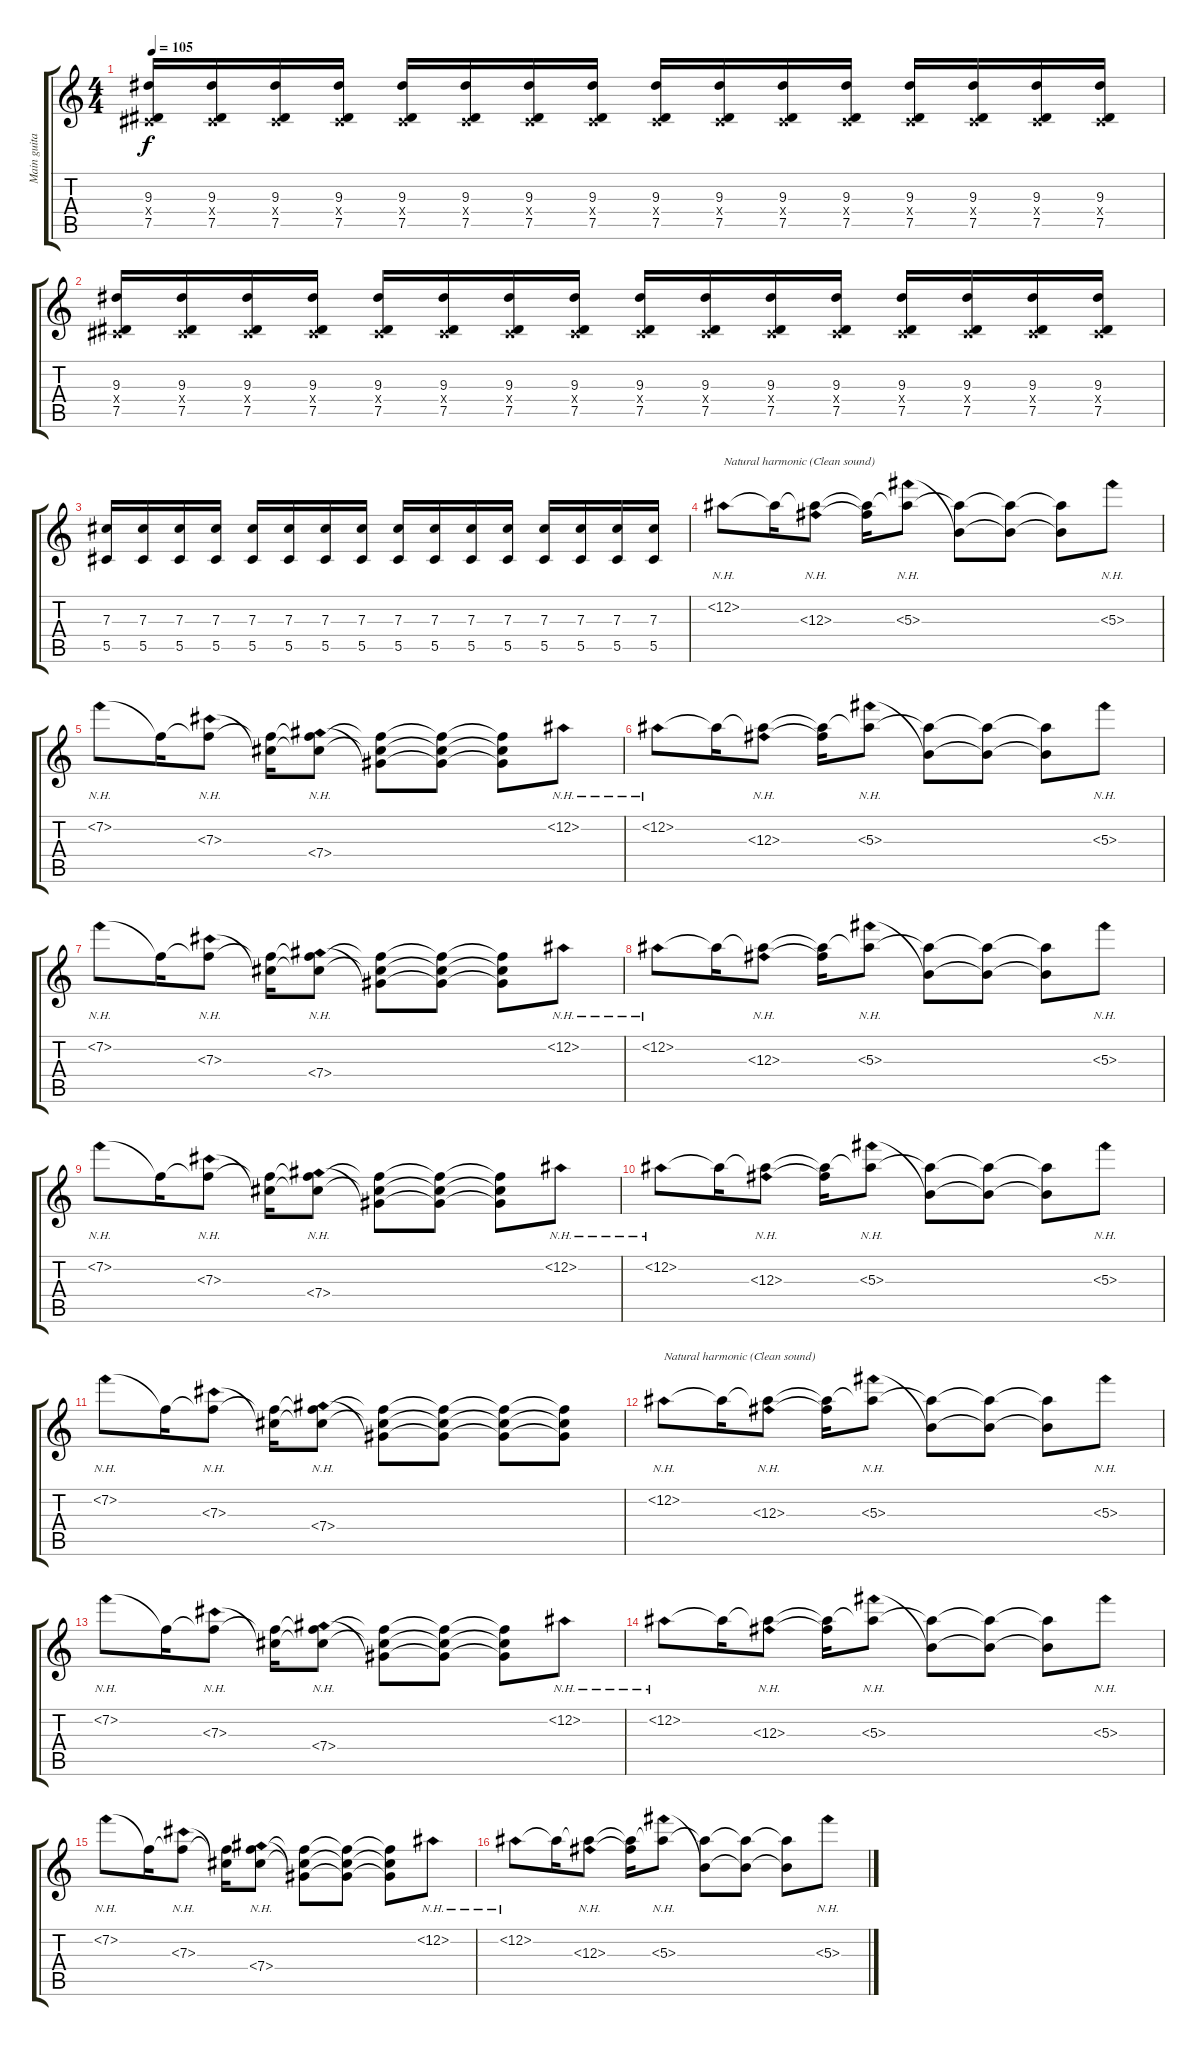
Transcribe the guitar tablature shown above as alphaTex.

\track ("Main guitar (Brad Delson)" "Main guita") {instrument distortionguitar}
\staff {score tabs}
\tuning (Eb4 Bb3 Gb3 Db3 Ab2 Db2) {hide}
\ts (4 4)
\tempo 105
\clef g2
\ks c
(9.3 0.4{x} 7.5).16{dy f} (9.3 0.4{x} 7.5).16 (9.3 0.4{x} 7.5).16 (9.3 0.4{x} 7.5).16 (9.3 0.4{x} 7.5).16 (9.3 0.4{x} 7.5).16 (9.3 0.4{x} 7.5).16 (9.3 0.4{x} 7.5).16 (9.3 0.4{x} 7.5).16 (9.3 0.4{x} 7.5).16 (9.3 0.4{x} 7.5).16 (9.3 0.4{x} 7.5).16 (9.3 0.4{x} 7.5).16 (9.3 0.4{x} 7.5).16 (9.3 0.4{x} 7.5).16 (9.3 0.4{x} 7.5).16 |
(9.3 0.4{x} 7.5).16 (9.3 0.4{x} 7.5).16 (9.3 0.4{x} 7.5).16 (9.3 0.4{x} 7.5).16 (9.3 0.4{x} 7.5).16 (9.3 0.4{x} 7.5).16 (9.3 0.4{x} 7.5).16 (9.3 0.4{x} 7.5).16 (9.3 0.4{x} 7.5).16 (9.3 0.4{x} 7.5).16 (9.3 0.4{x} 7.5).16 (9.3 0.4{x} 7.5).16 (9.3 0.4{x} 7.5).16 (9.3 0.4{x} 7.5).16 (9.3 0.4{x} 7.5).16 (9.3 0.4{x} 7.5).16 |
(7.3 5.5).16 (7.3 5.5).16 (7.3 5.5).16 (7.3 5.5).16 (7.3 5.5).16 (7.3 5.5).16 (7.3 5.5).16 (7.3 5.5).16 (7.3 5.5).16 (7.3 5.5).16 (7.3 5.5).16 (7.3 5.5).16 (7.3 5.5).16 (7.3 5.5).16 (7.3 5.5).16 (7.3 5.5).16 |
12.2{nh}.8{txt "Natural harmonic (Clean sound)" volume 10 instrument electricguitarclean} 12.2{t}.16 (12.2{t} 12.3{nh}).8 (12.2{t} 12.3{t}).16 (12.2{t} 5.3{nh}).8 (12.2{t} 5.3{t}).8{volume 10 instrument electricguitarclean} (12.2{t} 5.3{t}).8 (12.2{t} 5.3{t}).8 5.3{nh}.8 |
7.2{nh}.8{volume 10 instrument electricguitarclean} 7.2{t}.16 (7.2{t} 7.3{nh}).8 (7.2{t} 7.3{t}).16 (7.2{t} 7.3{t} 7.4{nh}).8 (7.2{t} 7.3{t} 7.4{t}).8{volume 10 instrument electricguitarclean} (7.2{t} 7.3{t} 7.4{t}).8 (7.2{t} 7.3{t} 7.4{t}).8 12.2{nh}.8 |
12.2{nh}.8{volume 10 instrument electricguitarclean} 12.2{t}.16 (12.2{t} 12.3{nh}).8 (12.2{t} 12.3{t}).16 (12.2{t} 5.3{nh}).8 (12.2{t} 5.3{t}).8{volume 10 instrument electricguitarclean} (12.2{t} 5.3{t}).8 (12.2{t} 5.3{t}).8 5.3{nh}.8 |
7.2{nh}.8{volume 10 instrument electricguitarclean} 7.2{t}.16 (7.2{t} 7.3{nh}).8 (7.2{t} 7.3{t}).16 (7.2{t} 7.3{t} 7.4{nh}).8 (7.2{t} 7.3{t} 7.4{t}).8{volume 10 instrument electricguitarclean} (7.2{t} 7.3{t} 7.4{t}).8 (7.2{t} 7.3{t} 7.4{t}).8 12.2{nh}.8 |
12.2{nh}.8{volume 10 instrument electricguitarclean} 12.2{t}.16 (12.2{t} 12.3{nh}).8 (12.2{t} 12.3{t}).16 (12.2{t} 5.3{nh}).8 (12.2{t} 5.3{t}).8{volume 10 instrument electricguitarclean} (12.2{t} 5.3{t}).8 (12.2{t} 5.3{t}).8 5.3{nh}.8 |
7.2{nh}.8{volume 10 instrument electricguitarclean} 7.2{t}.16 (7.2{t} 7.3{nh}).8 (7.2{t} 7.3{t}).16 (7.2{t} 7.3{t} 7.4{nh}).8 (7.2{t} 7.3{t} 7.4{t}).8{volume 10 instrument electricguitarclean} (7.2{t} 7.3{t} 7.4{t}).8 (7.2{t} 7.3{t} 7.4{t}).8 12.2{nh}.8 |
12.2{nh}.8{volume 10 instrument electricguitarclean} 12.2{t}.16 (12.2{t} 12.3{nh}).8 (12.2{t} 12.3{t}).16 (12.2{t} 5.3{nh}).8 (12.2{t} 5.3{t}).8{volume 10 instrument electricguitarclean} (12.2{t} 5.3{t}).8 (12.2{t} 5.3{t}).8 5.3{nh}.8 |
7.2{nh}.8{volume 10 instrument electricguitarclean} 7.2{t}.16 (7.2{t} 7.3{nh}).8 (7.2{t} 7.3{t}).16 (7.2{t} 7.3{t} 7.4{nh}).8 (7.2{t} 7.3{t} 7.4{t}).8{volume 10 instrument electricguitarclean} (7.2{t} 7.3{t} 7.4{t}).8 (7.2{t} 7.3{t} 7.4{t}).8 (7.2{t} 7.3{t} 7.4{t}).8 |
12.2{nh}.8{txt "Natural harmonic (Clean sound)" volume 10 instrument electricguitarclean} 12.2{t}.16 (12.2{t} 12.3{nh}).8 (12.2{t} 12.3{t}).16 (12.2{t} 5.3{nh}).8 (12.2{t} 5.3{t}).8{volume 10 instrument electricguitarclean} (12.2{t} 5.3{t}).8 (12.2{t} 5.3{t}).8 5.3{nh}.8 |
7.2{nh}.8{volume 10 instrument electricguitarclean} 7.2{t}.16 (7.2{t} 7.3{nh}).8 (7.2{t} 7.3{t}).16 (7.2{t} 7.3{t} 7.4{nh}).8 (7.2{t} 7.3{t} 7.4{t}).8{volume 10 instrument electricguitarclean} (7.2{t} 7.3{t} 7.4{t}).8 (7.2{t} 7.3{t} 7.4{t}).8 12.2{nh}.8 |
12.2{nh}.8{volume 10 instrument electricguitarclean} 12.2{t}.16 (12.2{t} 12.3{nh}).8 (12.2{t} 12.3{t}).16 (12.2{t} 5.3{nh}).8 (12.2{t} 5.3{t}).8{volume 10 instrument electricguitarclean} (12.2{t} 5.3{t}).8 (12.2{t} 5.3{t}).8 5.3{nh}.8 |
7.2{nh}.8{volume 10 instrument electricguitarclean} 7.2{t}.16 (7.2{t} 7.3{nh}).8 (7.2{t} 7.3{t}).16 (7.2{t} 7.3{t} 7.4{nh}).8 (7.2{t} 7.3{t} 7.4{t}).8{volume 10 instrument electricguitarclean} (7.2{t} 7.3{t} 7.4{t}).8 (7.2{t} 7.3{t} 7.4{t}).8 12.2{nh}.8 |
12.2{nh}.8{volume 10 instrument electricguitarclean} 12.2{t}.16 (12.2{t} 12.3{nh}).8 (12.2{t} 12.3{t}).16 (12.2{t} 5.3{nh}).8 (12.2{t} 5.3{t}).8{volume 10 instrument electricguitarclean} (12.2{t} 5.3{t}).8 (12.2{t} 5.3{t}).8 5.3{nh}.8
